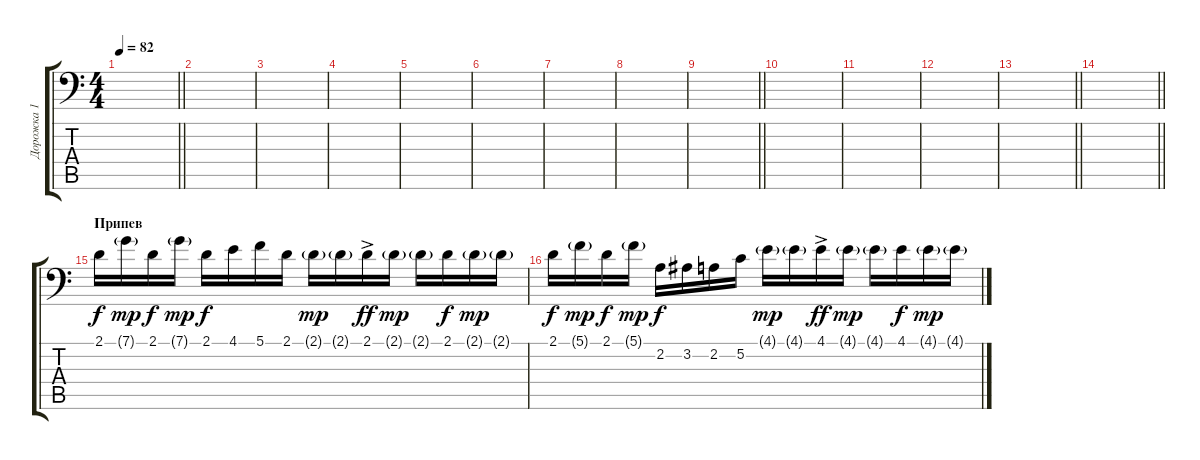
\track ("Дорожка 1" "Дорожка 1") {instrument pad1newage}
\staff {score tabs}
\tuning (C4 G3 Eb3 Bb2 F2 Bb1) {hide}
\ts (4 4)
\tempo 82
\clef f4
\barLineRight lightlight
\ks c
|
\section ("" "")
|
|
|
|
|
|
|
\barLineRight lightlight
|
|
|
|
\barLineRight lightlight
|
\barLineRight lightlight
|
\section ("" "Припев")
2.1.16{dy f volume 10} 7.1{g}.16{dy mp} 2.1.16{dy f} 7.1{g}.16{dy mp} 2.1.16{dy f} 4.1.16 5.1.16 2.1.16 2.1{g}.16{dy mp} 2.1{g}.16 2.1{ac}.16{dy ff} 2.1{g}.16{dy mp} 2.1{g}.16 2.1.16{dy f} 2.1{g}.16{dy mp} 2.1{g}.16 |
2.1.16{dy f} 5.1{g}.16{dy mp} 2.1.16{dy f} 5.1{g}.16{dy mp} 2.2.16{dy f} 3.2.16 2.2.16 5.2.16 4.1{g}.16{dy mp} 4.1{g}.16 4.1{ac}.16{dy ff} 4.1{g}.16{dy mp} 4.1{g}.16 4.1.16{dy f} 4.1{g}.16{dy mp} 4.1{g}.16
